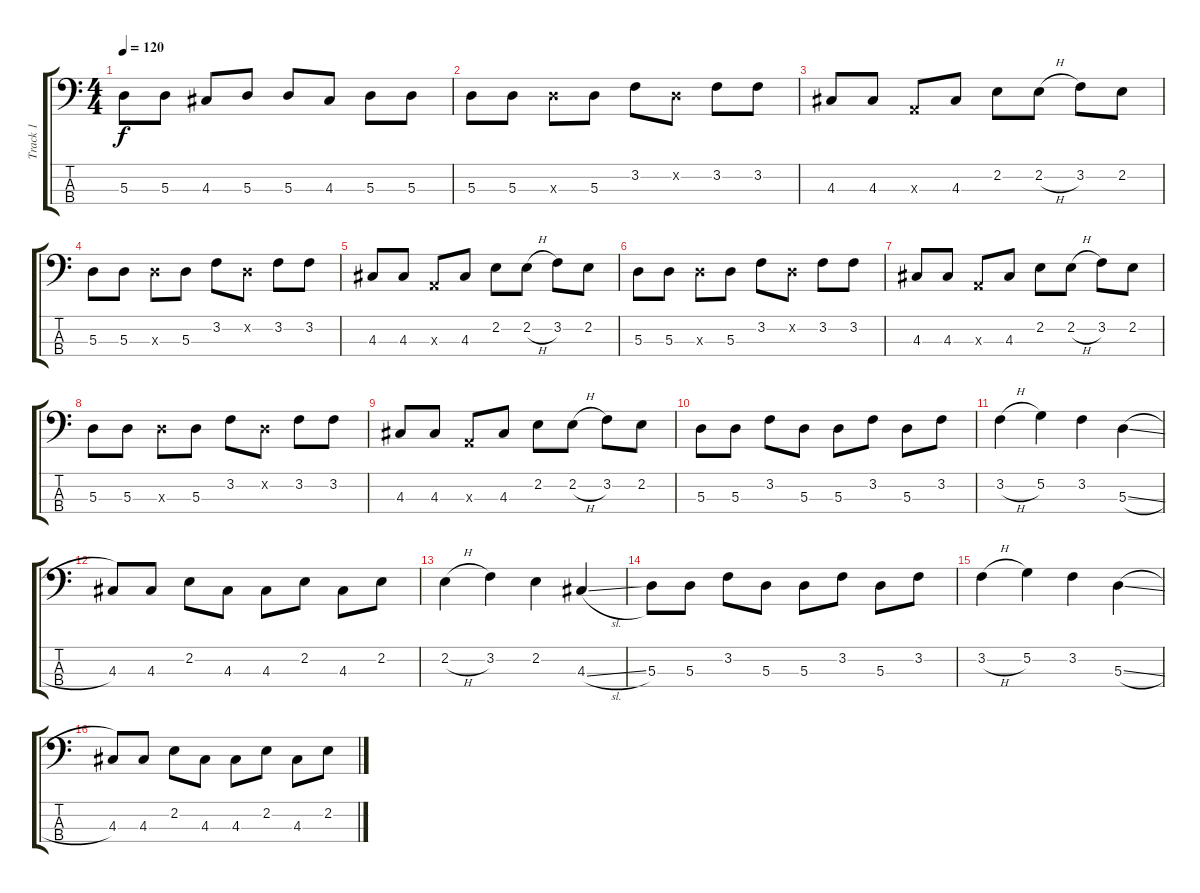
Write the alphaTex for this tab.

\track ("Track 1" "Track 1") {instrument electricbassfinger}
\staff {score tabs}
\tuning (G2 D2 A1 E1) {hide}
\ts (4 4)
\tempo 120
\clef f4
\ks c
5.3.8{dy f} 5.3.8 4.3.8 5.3.8 5.3.8 4.3.8 5.3.8 5.3.8 |
5.3.8 5.3.8 5.3{x}.8 5.3.8 3.2.8 0.2{x}.8 3.2.8 3.2.8 |
4.3.8 4.3.8 0.3{x}.8 4.3.8 2.2.8 2.2{h}.8 3.2.8 2.2.8 |
5.3.8 5.3.8 5.3{x}.8 5.3.8 3.2.8 0.2{x}.8 3.2.8 3.2.8 |
4.3.8 4.3.8 0.3{x}.8 4.3.8 2.2.8 2.2{h}.8 3.2.8 2.2.8 |
5.3.8 5.3.8 5.3{x}.8 5.3.8 3.2.8 0.2{x}.8 3.2.8 3.2.8 |
4.3.8 4.3.8 0.3{x}.8 4.3.8 2.2.8 2.2{h}.8 3.2.8 2.2.8 |
5.3.8 5.3.8 5.3{x}.8 5.3.8 3.2.8 0.2{x}.8 3.2.8 3.2.8 |
4.3.8 4.3.8 0.3{x}.8 4.3.8 2.2.8 2.2{h}.8 3.2.8 2.2.8 |
5.3.8 5.3.8 3.2.8 5.3.8 5.3.8 3.2.8 5.3.8 3.2.8 |
3.2{h}.4 5.2.4 3.2.4 5.3{sl}.4 |
4.3.8 4.3.8 2.2.8 4.3.8 4.3.8 2.2.8 4.3.8 2.2.8 |
2.2{h}.4 3.2.4 2.2.4 4.3{sl}.4 |
5.3.8 5.3.8 3.2.8 5.3.8 5.3.8 3.2.8 5.3.8 3.2.8 |
3.2{h}.4 5.2.4 3.2.4 5.3{sl}.4 |
4.3.8 4.3.8 2.2.8 4.3.8 4.3.8 2.2.8 4.3.8 2.2.8
